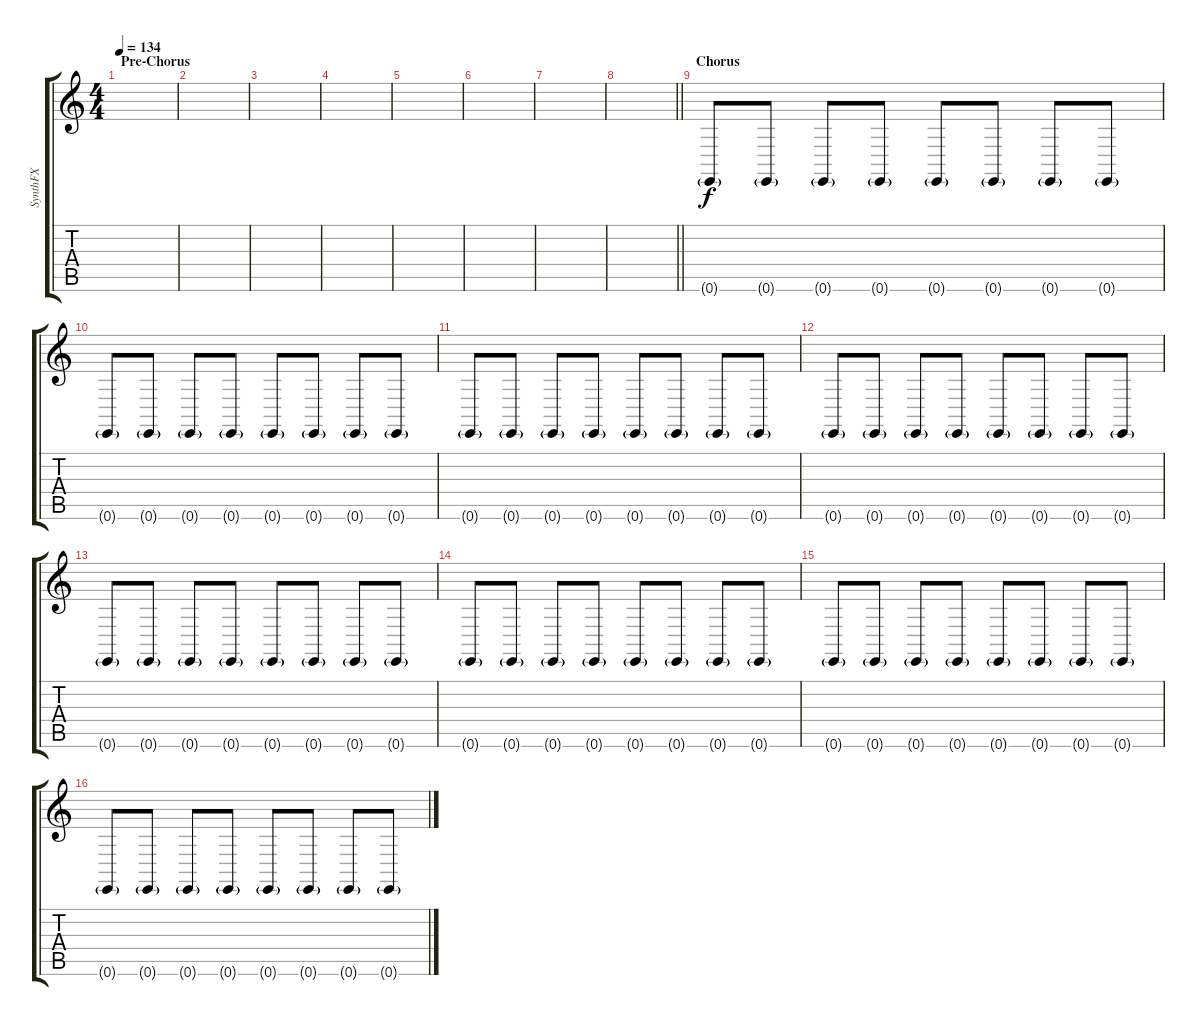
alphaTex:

\track ("SynthFX" "SynthFX") {instrument lead2sawtooth}
\staff {score tabs}
\tuning (E4 B3 G3 D3 A2 E2) {hide}
\ts (4 4)
\section ("" "Pre-Chorus")
\tempo 134
\clef g2
\ks c
|
|
|
|
|
|
|
\barLineRight lightlight
|
\section ("" "Chorus")
0.6{g}.8 0.6{g}.8 0.6{g}.8 0.6{g}.8 0.6{g}.8 0.6{g}.8 0.6{g}.8 0.6{g}.8 |
0.6{g}.8 0.6{g}.8 0.6{g}.8 0.6{g}.8 0.6{g}.8 0.6{g}.8 0.6{g}.8 0.6{g}.8 |
0.6{g}.8 0.6{g}.8 0.6{g}.8 0.6{g}.8 0.6{g}.8 0.6{g}.8 0.6{g}.8 0.6{g}.8 |
0.6{g}.8 0.6{g}.8 0.6{g}.8 0.6{g}.8 0.6{g}.8 0.6{g}.8 0.6{g}.8 0.6{g}.8 |
0.6{g}.8 0.6{g}.8 0.6{g}.8 0.6{g}.8 0.6{g}.8 0.6{g}.8 0.6{g}.8 0.6{g}.8 |
0.6{g}.8 0.6{g}.8 0.6{g}.8 0.6{g}.8 0.6{g}.8 0.6{g}.8 0.6{g}.8 0.6{g}.8 |
0.6{g}.8 0.6{g}.8 0.6{g}.8 0.6{g}.8 0.6{g}.8 0.6{g}.8 0.6{g}.8 0.6{g}.8 |
0.6{g}.8 0.6{g}.8 0.6{g}.8 0.6{g}.8 0.6{g}.8 0.6{g}.8 0.6{g}.8 0.6{g}.8
